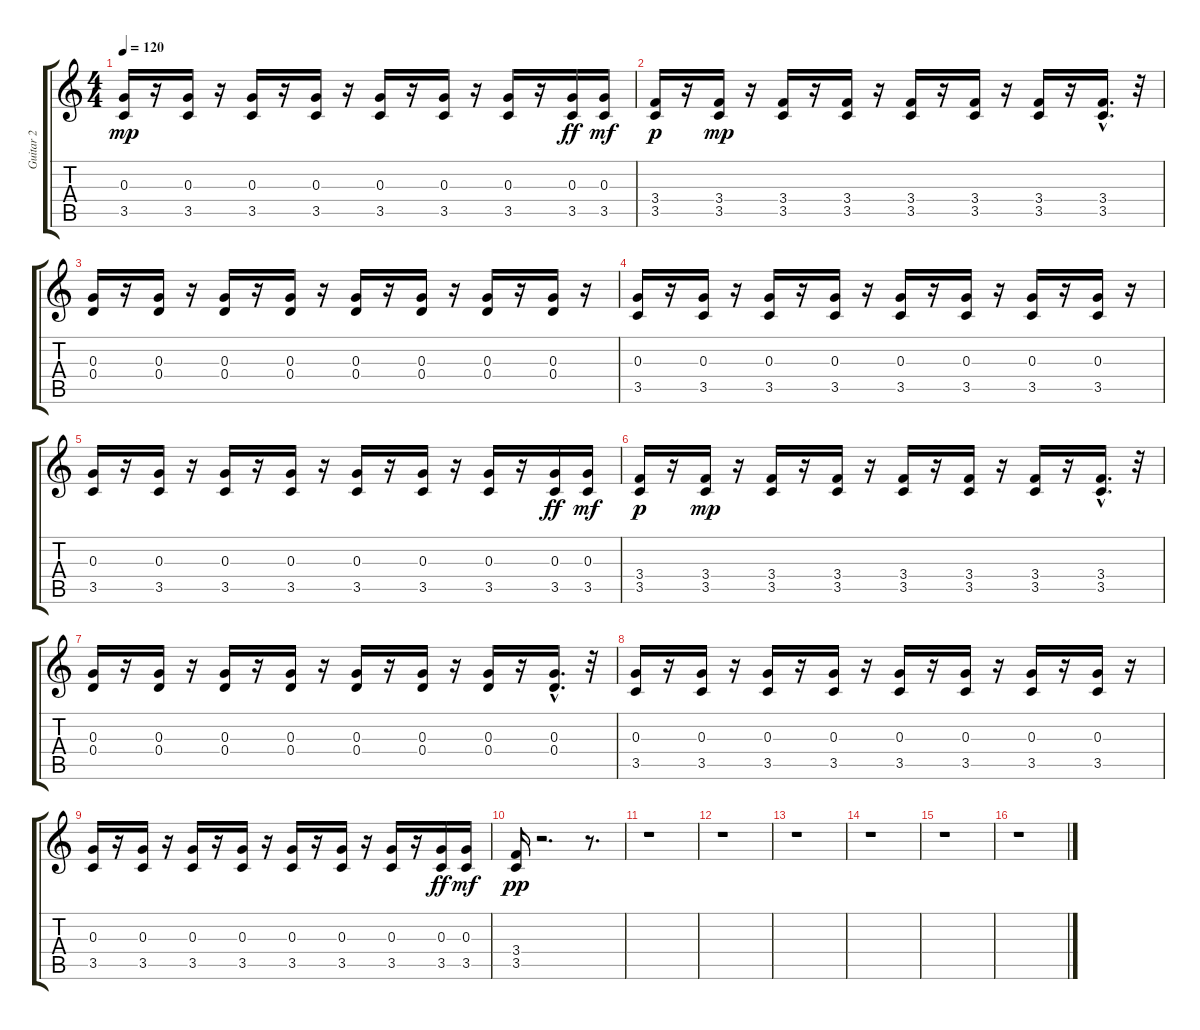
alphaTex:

\track ("Guitar 2" "Guitar 2") {instrument distortionguitar}
\staff {score tabs}
\tuning (E4 B3 G3 D3 A2 E2) {hide}
\ts (4 4)
\tempo 120
\clef g2
\ks c
(0.3 3.5).16{dy mp} r.16 (0.3 3.5).16 r.16 (0.3 3.5).16 r.16 (0.3 3.5).16 r.16 (0.3 3.5).16 r.16 (0.3 3.5).16 r.16 (0.3 3.5).16 r.16 (0.3 3.5).16{dy ff} (0.3 3.5).16{dy mf} |
(3.4 3.5).16{dy p} r.16 (3.4 3.5).16{dy mp} r.16 (3.4 3.5).16 r.16 (3.4 3.5).16 r.16 (3.4 3.5).16 r.16 (3.4 3.5).16 r.16 (3.4 3.5).16 r.16 (3.4{hac} 3.5).16{d} r.32 |
(0.3 0.4).16 r.16 (0.3 0.4).16 r.16 (0.3 0.4).16 r.16 (0.3 0.4).16 r.16 (0.3 0.4).16 r.16 (0.3 0.4).16 r.16 (0.3 0.4).16 r.16 (0.3 0.4).16 r.16 |
(0.3 3.5).16 r.16 (0.3 3.5).16 r.16 (0.3 3.5).16 r.16 (0.3 3.5).16 r.16 (0.3 3.5).16 r.16 (0.3 3.5).16 r.16 (0.3 3.5).16 r.16 (0.3 3.5).16 r.16 |
(0.3 3.5).16 r.16 (0.3 3.5).16 r.16 (0.3 3.5).16 r.16 (0.3 3.5).16 r.16 (0.3 3.5).16 r.16 (0.3 3.5).16 r.16 (0.3 3.5).16 r.16 (0.3 3.5).16{dy ff} (0.3 3.5).16{dy mf} |
(3.4 3.5).16{dy p} r.16 (3.4 3.5).16{dy mp} r.16 (3.4 3.5).16 r.16 (3.4 3.5).16 r.16 (3.4 3.5).16 r.16 (3.4 3.5).16 r.16 (3.4 3.5).16 r.16 (3.4{hac} 3.5{hac}).16{d} r.32 |
(0.3 0.4).16 r.16 (0.3 0.4).16 r.16 (0.3 0.4).16 r.16 (0.3 0.4).16 r.16 (0.3 0.4).16 r.16 (0.3 0.4).16 r.16 (0.3 0.4).16 r.16 (0.3{hac} 0.4{hac}).16{d} r.32 |
(0.3 3.5).16 r.16 (0.3 3.5).16 r.16 (0.3 3.5).16 r.16 (0.3 3.5).16 r.16 (0.3 3.5).16 r.16 (0.3 3.5).16 r.16 (0.3 3.5).16 r.16 (0.3 3.5).16 r.16 |
(0.3 3.5).16 r.16 (0.3 3.5).16 r.16 (0.3 3.5).16 r.16 (0.3 3.5).16 r.16 (0.3 3.5).16 r.16 (0.3 3.5).16 r.16 (0.3 3.5).16 r.16 (0.3 3.5).16{dy ff} (0.3 3.5).16{dy mf} |
(3.4 3.5).16{dy pp} r.2{d} r.8{d} |
r.1 |
r.1 |
r.1 |
r.1 |
r.1 |
r.1
